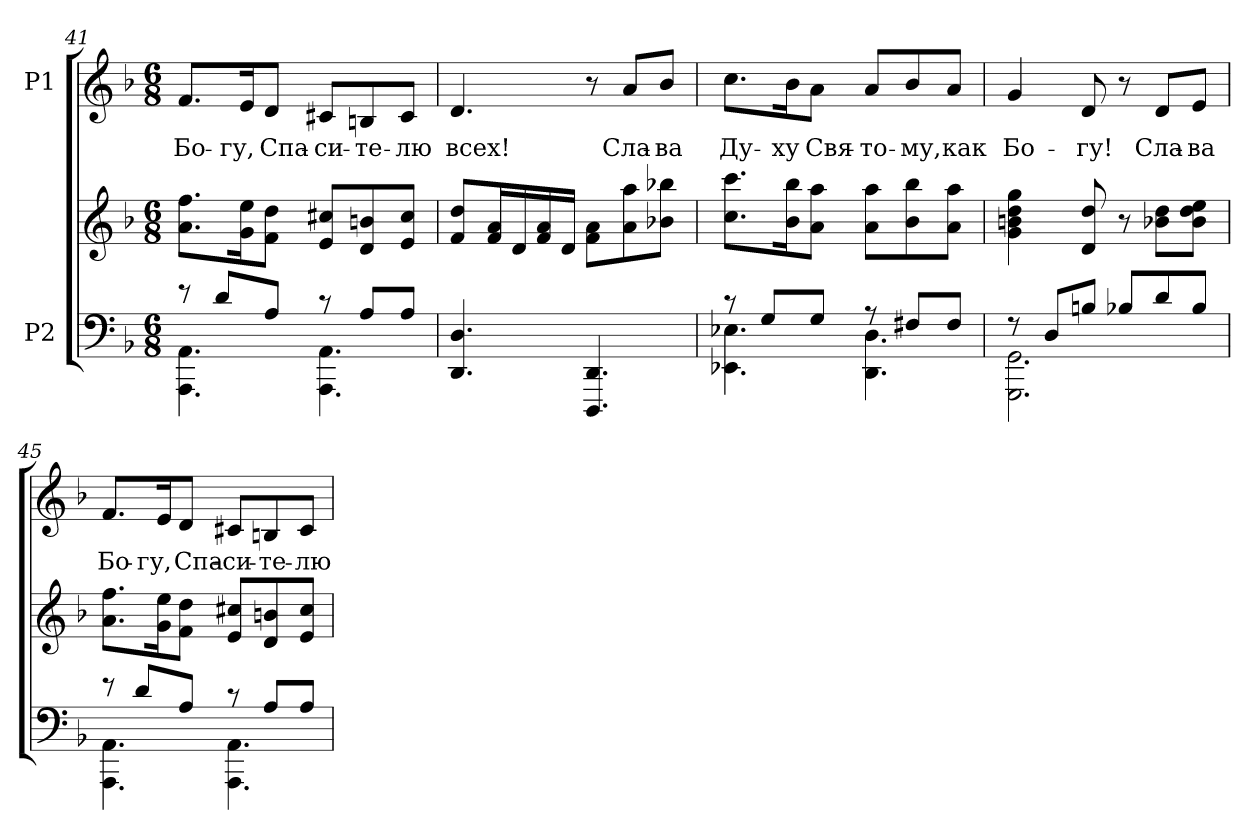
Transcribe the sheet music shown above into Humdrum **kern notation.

**kern	**kern	**kern	**text
*part2	*part2	*part1	*part1
*staff3	*staff2	*staff1	*staff1
*I"P2	*	*I"P1	*
*clefF4	*clefG2	*clefG2	*
*k[b-]	*k[b-]	*k[b-]	*
*d:	*d:	*d:	*
*M6/8	*M6/8	*M6/8	*
=41	=41	=41	=41
*^	*	*	*
!	!	!	!	!LO:LY:b:color=#000000
8r	4.AAAi\ 4.AAi	8.ai\ 8.ffiL	8.fi/L	Бо-
8di/L	.	.	.	.
!	!	!	!	!LO:LY:b:color=#000000
.	.	16gi\ 16eeiK	16ei/K	-гу,
!	!	!	!	!LO:LY:b:color=#000000
8Ai/J	.	8fi\ 8ddiJ	8di/J	Спа-
!	!	!	!	!LO:LY:b:color=#000000
8r	4.AAAi\ 4.AAi	8ei/ 8cc#XiL	8c#Xi/L	-си-
!	!	!	!	!LO:LY:b:color=#000000
8Ai/L	.	8di/ 8bni	8Bni/	-те-
!	!	!	!	!LO:LY:b:color=#000000
8Ai/J	.	8ei/ 8cc#iJ	8c#i/J	-лю
*v	*v	*	*	*
=42	=42	=42	=42
!	!	!	!LO:LY:b:color=#000000
4.DDi/ 4.Di	8fi/ 8ddiL	4.di/	всех!
.	16fi/ 16aiL	.	.
.	16di/	.	.
.	16fi/ 16ai	.	.
.	16di/JJ	.	.
4.DDDi/ 4.DDi	8fi\ 8aiL	8r	.
!	!	!	!LO:LY:b:color=#000000
.	8ai\ 8aai	8ai/L	Сла-
!	!	!	!LO:LY:b:color=#000000
.	8b-Xi\ 8bb-XiJ	8b-i/J	-ва
=43	=43	=43	=43
*^	*	*	*
!	!	!	!	!LO:LY:b:color=#000000
8r	4.EE-Xi\ 4.E-Xi	8.cci\ 8.ccciL	8.cci\L	Ду-
8Gi/L	.	.	.	.
!	!	!	!	!LO:LY:b:color=#000000
.	.	16b-i\ 16bb-iK	16b-i\K	-ху
!	!	!	!	!LO:LY:b:color=#000000
8Gi/J	.	8ai\ 8aaiJ	8ai\J	Свя-
!	!	!	!	!LO:LY:b:color=#000000
8r	4.DDi\ 4.Di	8ai\ 8aaiL	8ai/L	-то-
!	!	!	!	!LO:LY:b:color=#000000
8F#Xi/L	.	8b-i\ 8bb-i	8b-i/	-му,
!	!	!	!	!LO:LY:b:color=#000000
8F#i/J	.	8ai\ 8aaiJ	8ai/J	как
!!LO:LB:g=z
=44	=44	=44	=44	=44
!	!	!	!	!LO:LY:b:color=#000000
8r	2.GGGi\ 2.GGi	4gi\ 4bni 4ddi 4ggi	4gi/	Бо-
8Di/L	.	.	.	.
!	!	!	!	!LO:LY:b:color=#000000
8Bni/J	.	8di/ 8ddi	8di/	-гу!
8B-Xi/L	.	8r	8r	.
!	!	!	!	!LO:LY:b:color=#000000
8di/	.	8b-Xi\ 8ddiL	8di/L	Сла-
!	!	!	!	!LO:LY:b:color=#000000
8B-i/J	.	8b-i\ 8ddi 8eeiJ	8ei/J	-ва
=45	=45	=45	=45	=45
!	!	!	!	!LO:LY:b:color=#000000
8r	4.AAAi\ 4.AAi	8.ai\ 8.ffiL	8.fi/L	Бо-
8di/L	.	.	.	.
!	!	!	!	!LO:LY:b:color=#000000
.	.	16gi\ 16eeiK	16ei/K	-гу,
!	!	!	!	!LO:LY:b:color=#000000
8Ai/J	.	8fi\ 8ddiJ	8di/J	Спа-
!	!	!	!	!LO:LY:b:color=#000000
8r	4.AAAi\ 4.AAi	8ei/ 8cc#XiL	8c#Xi/L	-си-
!	!	!	!	!LO:LY:b:color=#000000
8Ai/L	.	8di/ 8bni	8Bni/	-те-
!	!	!	!	!LO:LY:b:color=#000000
8Ai/J	.	8ei/ 8cc#iJ	8c#i/J	-лю
*v	*v	*	*	*
=	=	=	=
*-	*-	*-	*-
